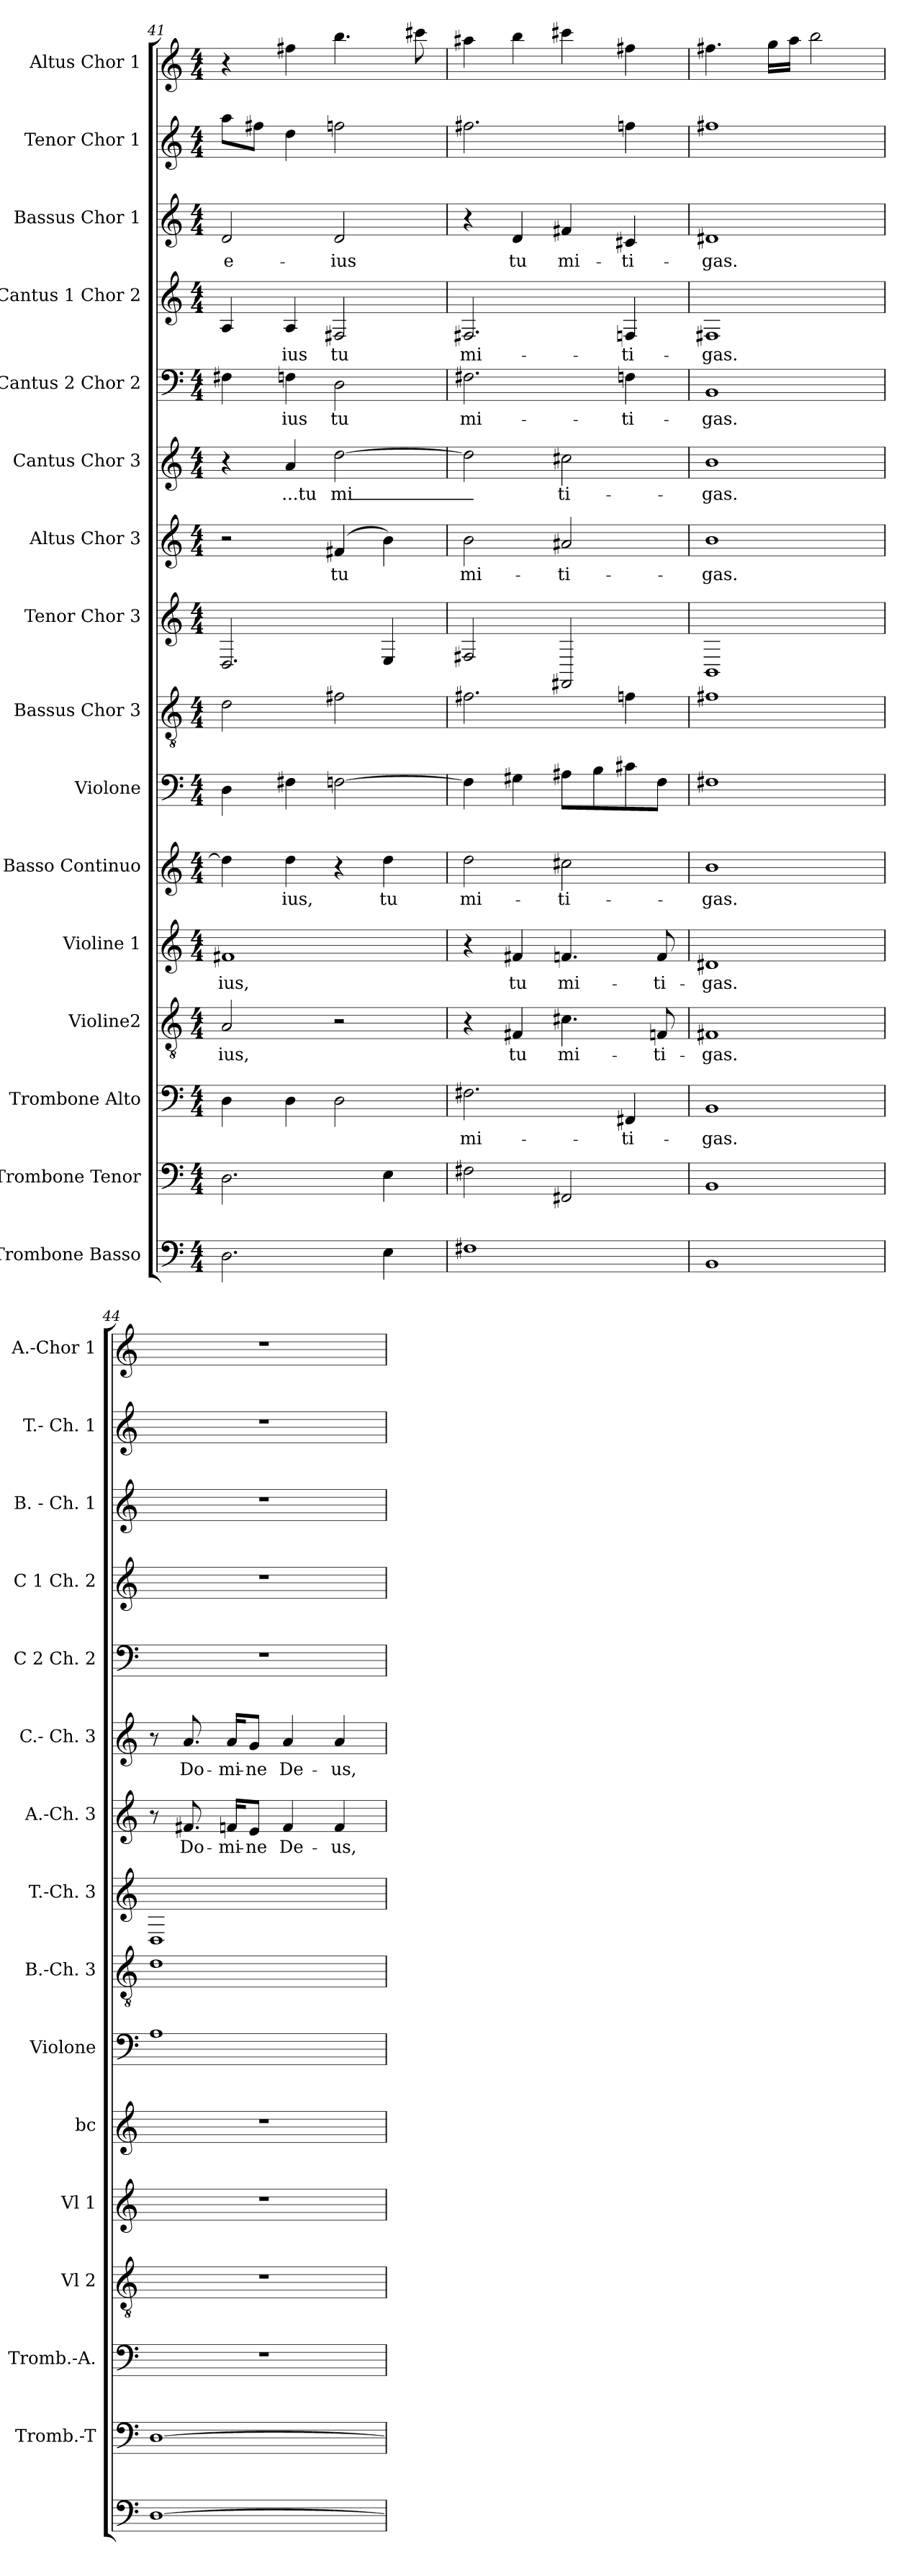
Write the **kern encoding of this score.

**kern	**kern	**kern	**text	**kern	**text	**kern	**text	**kern	**text	**kern	**kern	**kern	**kern	**text	**kern	**text	**kern	**text	**kern	**text	**kern	**text	**kern	**kern
*part16	*part15	*part14	*part14	*part13	*part13	*part12	*part12	*part11	*part11	*part10	*part9	*part8	*part7	*part7	*part6	*part6	*part5	*part5	*part4	*part4	*part3	*part3	*part2	*part1
*staff16	*staff15	*staff14	*staff14	*staff13	*staff13	*staff12	*staff12	*staff11	*staff11	*staff10	*staff9	*staff8	*staff7	*staff7	*staff6	*staff6	*staff5	*staff5	*staff4	*staff4	*staff3	*staff3	*staff2	*staff1
*I"Trombone Basso	*I"Trombone Tenor	*I"Trombone Alto	*	*I"Violine2	*	*I"Violine 1	*	*I"Basso Continuo	*	*I"Violone	*I"Bassus Chor 3	*I"Tenor Chor 3	*I"Altus Chor 3	*	*I"Cantus Chor 3	*	*I"Cantus 2 Chor 2	*	*I"Cantus 1 Chor 2	*	*I"Bassus Chor 1	*	*I"Tenor Chor 1	*I"Altus Chor 1
*	*I'Tromb.-T	*I'Tromb.-A.	*	*I'Vl 2	*	*I'Vl 1	*	*I'bc	*	*I'Violone	*I'B.-Ch. 3	*I'T.-Ch. 3	*I'A.-Ch. 3	*	*I'C.- Ch. 3	*	*I'C 2 Ch. 2	*	*I'C 1 Ch. 2	*	*I'B. - Ch. 1	*	*I'T.- Ch. 1	*I'A.-Chor 1
*clefF4	*clefF4	*clefF4	*	*clefGv2	*	*clefG2	*	*clefG2	*	*clefF4	*clefGv2	*clefG2	*clefG2	*	*clefG2	*	*clefF4	*	*clefG2	*	*clefG2	*	*clefG2	*clefG2
*k[]	*k[]	*k[]	*	*k[]	*	*k[]	*	*k[]	*	*k[]	*k[]	*k[]	*k[]	*	*k[]	*	*k[]	*	*k[]	*	*k[]	*	*k[]	*k[]
*C:	*C:	*C:	*	*C:	*	*C:	*	*C:	*	*C:	*C:	*C:	*C:	*	*C:	*	*C:	*	*C:	*	*C:	*	*C:	*C:
*M4/4	*M4/4	*M4/4	*	*M4/4	*	*M4/4	*	*M4/4	*	*M4/4	*M4/4	*M4/4	*M4/4	*	*M4/4	*	*M4/4	*	*M4/4	*	*M4/4	*	*M4/4	*M4/4
=41	=41	=41	=41	=41	=41	=41	=41	=41	=41	=41	=41	=41	=41	=41	=41	=41	=41	=41	=41	=41	=41	=41	=41	=41
2.D	2.D	4D	.	2A	ius,	1f#X	ius,	4dd]	.	4D	2d	2.D	2r	.	4r	.	4F#X	.	4A	.	2d	e-	8aaL	4r
.	.	.	.	.	.	.	.	.	.	.	.	.	.	.	.	.	.	.	.	.	.	.	8ff#XJ	.
.	.	4D	.	.	.	.	.	4dd	ius,	4F#X	.	.	.	.	4a	...tu	4F	ius	4A	ius	.	.	4dd	4ff#X
.	.	2D	.	2r	.	.	.	4r	.	[2F	2f#X	.	(>4f#X	tu	[2dd	mi_-	2D	tu	2F#X	tu	2d	ius	2ff	4.bb
4E	4E	.	.	.	.	.	.	4dd	tu	.	.	4E	4b)	.	.	.	.	.	.	.	.	.	.	.
.	.	.	.	.	.	.	.	.	.	.	.	.	.	.	.	.	.	.	.	.	.	.	.	8ccc#X
!!LO:LB:g=z
=42	=42	=42	=42	=42	=42	=42	=42	=42	=42	=42	=42	=42	=42	=42	=42	=42	=42	=42	=42	=42	=42	=42	=42	=42
1F#X	2F#X	2.F#X	mi-	4r	.	4r	.	2dd	mi-	4F]	2.f#X	2F#X	2b	mi-	2dd]	--	2.F#X	mi-	2.F#X	mi-	4r	.	2.ff#X	4aa#X
.	.	.	.	4F#X	tu	4f#X	tu	.	.	4G#X	.	.	.	.	.	.	.	.	.	.	4d	tu	.	4bb
.	2FF#X	.	.	4.c#X	mi-	4.f	mi-	2cc#X	ti-	8A#XL	.	2FF#X	2a#X	ti-	2cc#X	ti-	.	.	.	.	4f#X	mi-	.	4ccc#X
.	.	.	.	.	.	.	.	.	.	8B	.	.	.	.	.	.	.	.	.	.	.	.	.	.
.	.	4FF#X	ti-	.	.	.	.	.	.	8c#X	4f	.	.	.	.	.	4F	ti-	4F	ti-	4c#X	ti-	4ff	4ff#X
.	.	.	.	8F	ti-	8f	ti-	.	.	8FJ	.	.	.	.	.	.	.	.	.	.	.	.	.	.
=43	=43	=43	=43	=43	=43	=43	=43	=43	=43	=43	=43	=43	=43	=43	=43	=43	=43	=43	=43	=43	=43	=43	=43	=43
1BB	1BB	1BB	gas.	1F#X	gas.-	1d#X	gas.	1b	gas.	1F#X	1f#X	1BB	1b	gas.	1b	gas.	1BB	gas.	1F#X	gas.	1d#X	gas.	1ff#X	4.ff#X
.	.	.	.	.	.	.	.	.	.	.	.	.	.	.	.	.	.	.	.	.	.	.	.	16ggLL
.	.	.	.	.	.	.	.	.	.	.	.	.	.	.	.	.	.	.	.	.	.	.	.	16aaJJ
.	.	.	.	.	.	.	.	.	.	.	.	.	.	.	.	.	.	.	.	.	.	.	.	2bb
=44	=44	=44	=44	=44	=44	=44	=44	=44	=44	=44	=44	=44	=44	=44	=44	=44	=44	=44	=44	=44	=44	=44	=44	=44
[1D	[1D	1r	.	1r	.	1r	.	1r	.	1A	1d	1D	8r	.	8r	.	1r	.	1r	.	1r	.	1r	1r
.	.	.	.	.	.	.	.	.	.	.	.	.	8.f#X	Do-	8.a	Do-	.	.	.	.	.	.	.	.
.	.	.	.	.	.	.	.	.	.	.	.	.	16f/KL	mi-	16a/KL	mi-	.	.	.	.	.	.	.	.
.	.	.	.	.	.	.	.	.	.	.	.	.	8e/J	ne	8g/J	ne	.	.	.	.	.	.	.	.
.	.	.	.	.	.	.	.	.	.	.	.	.	4f	De-	4a	De-	.	.	.	.	.	.	.	.
.	.	.	.	.	.	.	.	.	.	.	.	.	4f	us,	4a	us,	.	.	.	.	.	.	.	.
=	=	=	=	=	=	=	=	=	=	=	=	=	=	=	=	=	=	=	=	=	=	=	=	=
*-	*-	*-	*-	*-	*-	*-	*-	*-	*-	*-	*-	*-	*-	*-	*-	*-	*-	*-	*-	*-	*-	*-	*-	*-
